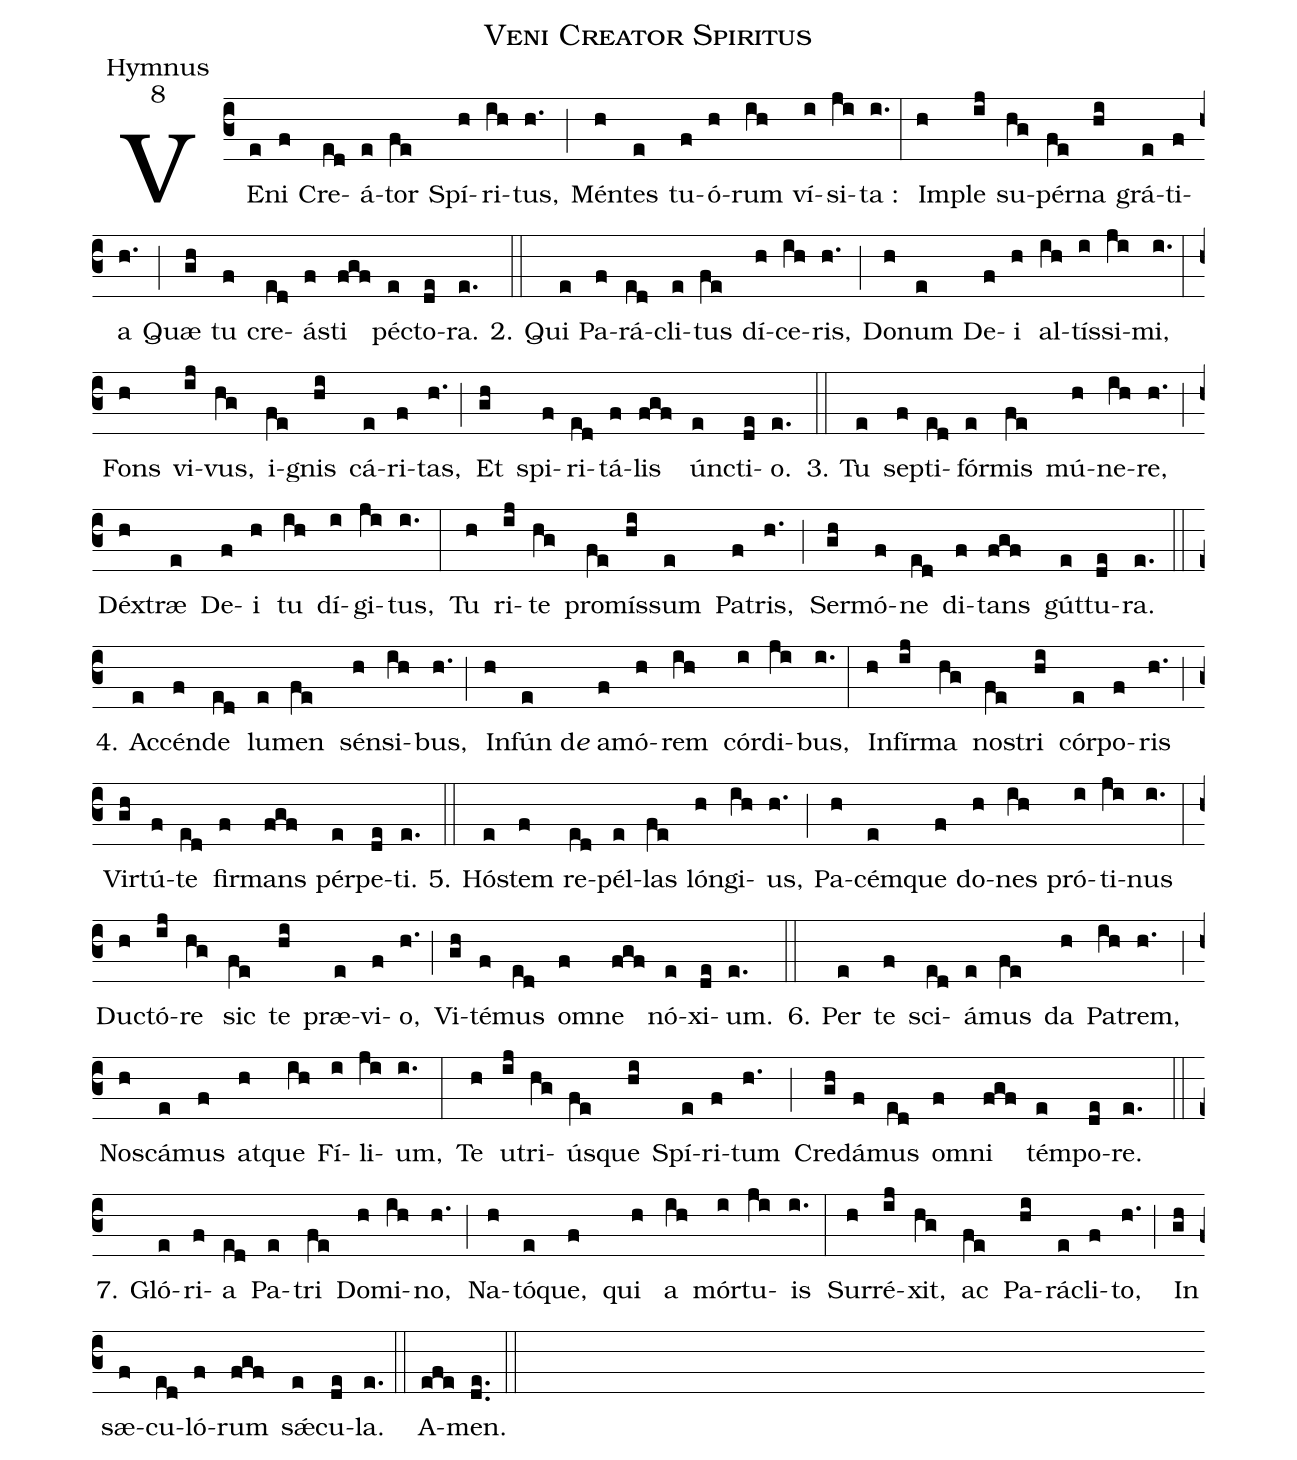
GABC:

name:Veni Creator Spiritus;
office-part:Hymnus;
mode:8;
%%
(c3) VE(e)ni(f) Cre(ed)á(e)tor(fe) Spí(h)ri(ih)tus,(h.) (;)
Mén(h)tes(e) tu(f)ó(h)rum(ih) ví(i)si(ji)ta :(i.) (:)
Im(h)ple(ij) su(hg)pér(fe)na(hi) grá(e)ti(f)a(h.) (;)
Quæ(gh) tu(f) cre(ed)ás(f)ti(fgf) péc(e)to(de)ra.(e.) (::)
2.  Qui(e)  Pa(f)rá(ed)cli(e)tus(fe) dí(h)ce(ih)ris,(h.) (;)
Do(h)num(e) De(f)i(h) al(ih)tís(i)si(ji)mi,(i.) (:)
Fons(h) vi(ij)vus,(hg) i(fe)gnis(hi) cá(e)ri(f)tas,(h.) (;)
Et(gh) spi(f)ri(ed)tá(f)lis(fgf) ún(e)cti(de)o.(e.) (::)
3.  Tu(e) sep(f)ti(ed)fór(e)mis(fe) mú(h)ne(ih)re,(h.) (;)
Déx(h)træ(e) De(f)i(h) tu(ih) dí(i)gi(ji)tus,(i.) (:)
Tu(h) ri(ij)te(hg) pro(fe)mís(hi)sum(e) Pa(f)tris,(h.) (;)
Ser(gh)mó(f)ne(ed) di(f)tans(fgf) gút(e)tu(de)ra.(e.) (::)
4.  Ac(e)cén(f)de(ed) lu(e)men(fe) sén(h)si(ih)bus,(h.) (;)
In(h)fún(e)d<i>e</i>() a(f)mó(h)rem(ih) cór(i)di(ji)bus,(i.) (:)
In(h)fír(ij)ma(hg) no(fe)stri(hi) cór(e)po(f)ris(h.) (;)
Vir(gh)tú(f)te(ed) fir(f)mans(fgf) pér(e)pe(de)ti.(e.) (::)
5.  Hó(e)stem(f) re(ed)pél(e)las(fe) lón(h)gi(ih)us,(h.) (;)
Pa(h)cém(e)que(f) do(h)nes(ih) pró(i)ti(ji)nus(i.) (:)
Du(h)ctó(ij)re(hg) sic(fe) te(hi) præ(e)vi(f)o,(h.) (;)
Vi(gh)té(f)mus(ed) om(f)ne(fgf) nó(e)xi(de)um.(e.) (::)
6.  Per(e) te(f) sci(ed)á(e)mus(fe) da(h) Pa(ih)trem,(h.) (;)
Nos(h)cá(e)mus(f) at(h)que(ih) Fí(i)li(ji)um,(i.) (:)
Te(h) u(ij)tri(hg)ús(fe)que(hi) Spí(e)ri(f)tum(h.) (;)
Cre(gh)dá(f)mus(ed) om(f)ni(fgf) tém(e)po(de)re.(e.) (::)
7.  Gló(e)ri(f)a(ed) Pa(e)tri(fe) Do(h)mi(ih)no,(h.) (;)
Na(h)tó(e)que,(f) qui(h) a(ih) mór(i)tu(ji)is(i.) (:)
Sur(h)ré(ij)xit,(hg) ac(fe) Pa(hi)rá(e)cli(f)to,(h.) (;)
In(gh) sæ(f)cu(ed)ló(f)rum(fgf) s<sp>'ae</sp>(e)cu(de)la.(e.) (::)

A(efe)men.(de..) (::)
